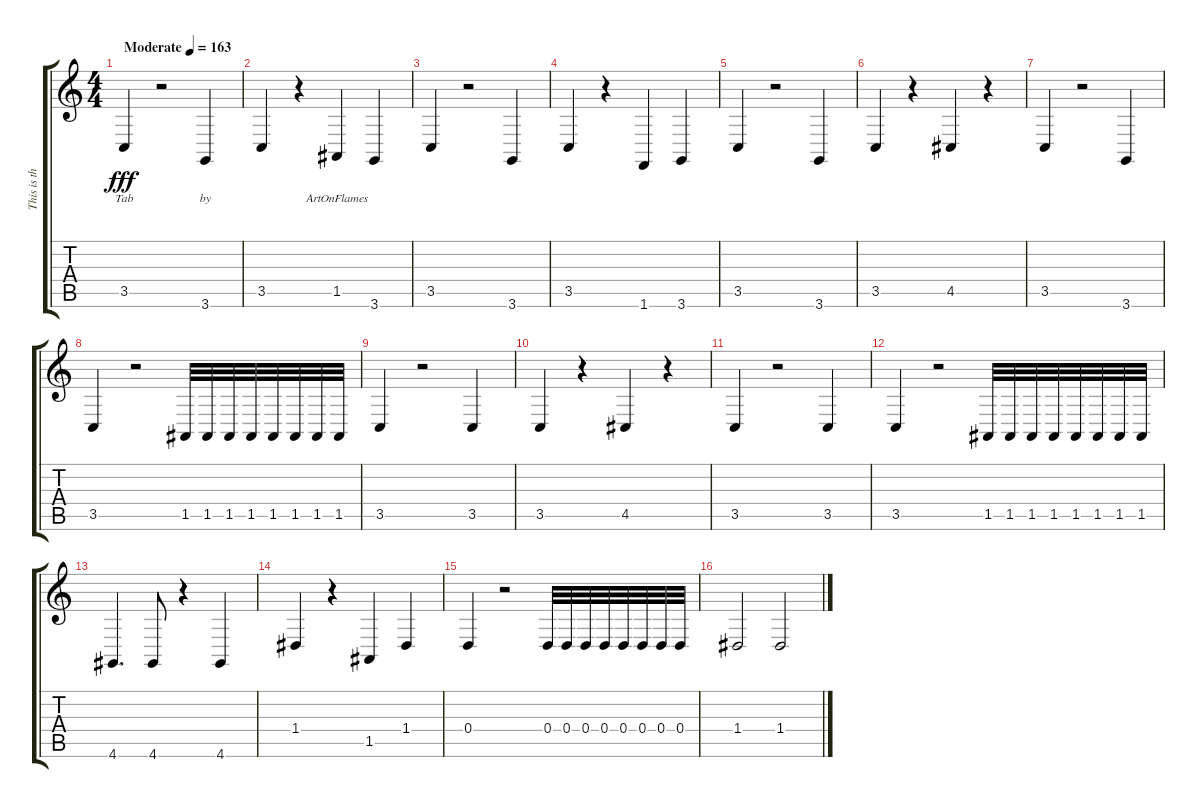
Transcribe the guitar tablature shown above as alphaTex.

\track ("This is the Timpani..." "This is th") {instrument timpani}
\staff {score tabs}
\tuning (E4 B3 G3 D3 A2 E2) {hide}
\ts (4 4)
\tempo (163 "Moderate")
\clef g2
\ks c
3.5.4{lyrics (0 "Tab") lyrics (1 "") lyrics (2 "") lyrics (3 "") lyrics (4 "") dy fff instrument timpani} r.2 3.6.4{lyrics (0 "by") lyrics (1 "") lyrics (2 "") lyrics (3 "") lyrics (4 "")} |
3.5.4{lyrics (0 "") lyrics (1 "") lyrics (2 "") lyrics (3 "") lyrics (4 "")} r.4 1.5.4{lyrics (0 "ArtOnFlames") lyrics (1 "") lyrics (2 "") lyrics (3 "") lyrics (4 "")} 3.6.4 |
3.5.4 r.2 3.6.4 |
3.5.4 r.4 1.6.4 3.6.4 |
3.5.4 r.2 3.6.4 |
3.5.4 r.4 4.5.4 r.4 |
3.5.4 r.2 3.6.4 |
3.5.4 r.2 1.5.32 1.5.32 1.5.32 1.5.32 1.5.32 1.5.32 1.5.32 1.5.32 |
3.5.4 r.2 3.5.4 |
3.5.4 r.4 4.5.4 r.4 |
3.5.4 r.2 3.5.4 |
3.5.4 r.2 1.5.32 1.5.32 1.5.32 1.5.32 1.5.32 1.5.32 1.5.32 1.5.32 |
4.6.4{d} 4.6.8 r.4 4.6.4 |
1.4.4 r.4 1.5.4 1.4.4 |
0.4.4 r.2 0.4.32 0.4.32 0.4.32 0.4.32 0.4.32 0.4.32 0.4.32 0.4.32 |
1.4.2 1.4.2
